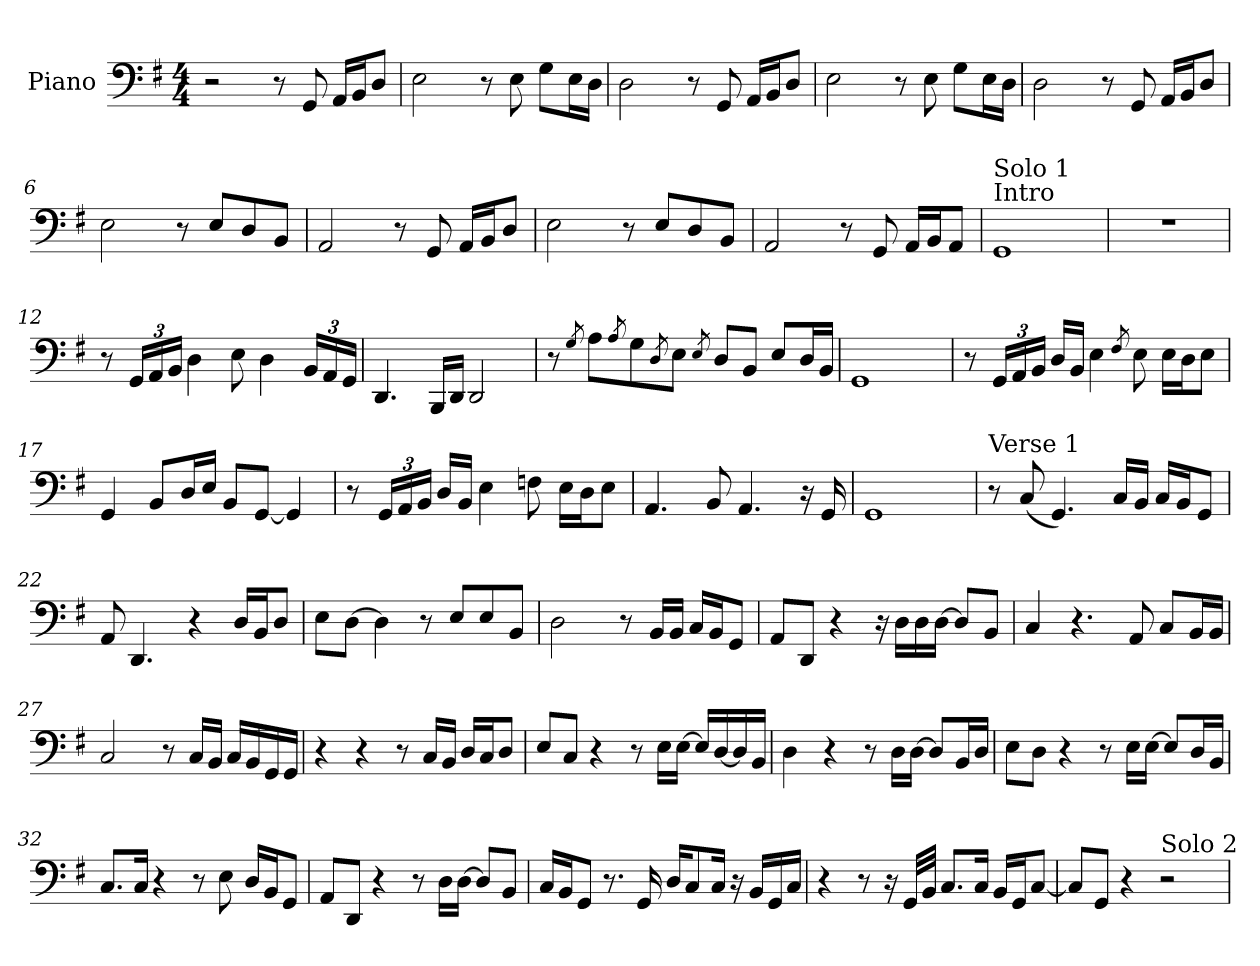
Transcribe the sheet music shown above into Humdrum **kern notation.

**kern
*part1
*staff1
*I"Piano
*I'Pno.
*clefF4
*k[f#]
*M4/4
*MM59
=1
2r
8r
8GG/
16AA/LL
16BB/J
8D/J
=2
2E\
8r
8E\
8G\L
16E\L
16D\JJ
=3
2D\
8r
8GG/
16AA/LL
16BB/J
8D/J
=4
2E\
8r
8E\
8G\L
16E\L
16D\JJ
!!LO:LB:g=z
=5
2D\
8r
8GG/
16AA/LL
16BB/J
8D/J
=6
2E\
8r
8E/L
8D/
8BB/J
=7
2AA/
8r
8GG/
16AA/LL
16BB/J
8D/J
=8
2E\
8r
8E/L
8D/
8BB/J
!!LO:LB:g=z
=9
2AA/
8r
8GG/
16AA/LL
16BB/J
8AA/J
=10
!LO:TX:a:t=Intro
!LO:TX:a:t=Solo 1
1GG
=11
1r
=12
8r
*Xbrackettup
24GG/LL
24AA/
24BB/JJ
4D\
8E\
4D\
24BB/LL
24AA/
24GG/JJ
!!LO:LB:g=z
=13
4.DD/
16BBB/LL
16DD/JJ
2DD/
=14
8r
8qG/
8A\L
8qA/
8G\
8qD/
8E\J
8qE/
8D/L
8BB/J
8E/L
16D/L
16BB/JJ
=15
1GG
=16
8r
24GG/LL
24AA/
24BB/JJ
16D/LL
16BB/JJ
4E\
8qF#/
8E\
16E\LL
16D\J
8E\J
!!LO:LB:g=z
=17
4GG/
8BB/L
16D/L
16E/JJ
8BB/L
[8GG/J
4GG/]
=18
8r
24GG/LL
24AA/
24BB/JJ
16D/LL
16BB/JJ
4E\
8Fn\
16E\LL
16D\J
8E\J
=19
4.AA/
8BB/
4.AA/
16r
16GG/
=20
1GG
=21
!LO:TX:a:t=Verse 1
8r
(8C/
4.GG/)
16C/LL
16BB/JJ
16C/LL
16BB/J
8GG/J
=22
8AA/
4.DD/
4r
16D/LL
16BB/J
8D/J
!!LO:LB:g=z
=23
8E\L
[8D\J
4D\]
8r
8E/L
8E/
8BB/J
=24
2D\
8r
16BB/LL
16BB/JJ
16C/LL
16BB/J
8GG/J
=25
8AA/L
8DD/J
4r
16r
16D\LL
16D\
[16D\JJ
8D/L]
8BB/J
=26
4C/
4.r
8AA/
8C/L
16BB/L
16BB/JJ
=27
2C/
8r
16C/LL
16BB/JJ
16C/LL
16BB/
16GG/
16GG/JJ
=28
4r
4r
8r
16C/LL
16BB/JJ
16D/LL
16C/J
8D/J
!!LO:LB:g=z
=29
8E/L
8C/J
4r
8r
16E\LL
[16E\JJ
16E/LL]
[16D/
16D/]
16BB/JJ
!!LO:LB:g=z
=30
4D\
4r
8r
16D\LL
[16D\JJ
8D/L]
16BB/L
16D/JJ
=31
8E\L
8D\J
4r
8r
16E\LL
[16E\JJ
8E/L]
16D/L
16BB/JJ
=32
8.C/L
16C/Jk
4r
8r
8E\
16D/LL
16BB/J
8GG/J
=33
8AA/L
8DD/J
4r
8r
16D\LL
[16D\JJ
8D/L]
8BB/J
!!LO:LB:g=z
=34
16C/LL
16BB/J
8GG/J
8.r
16GG/
16D/KL
8C/
16C/Jk
16r
16BB/LL
16GG/
16C/JJ
=35
4r
8r
16r
32GG/LLL
32BB/JJJ
8.C/L
16C/Jk
16BB/LL
16GG/J
[8C/J
=36
8C/L]
8GG/J
4r
!LO:TX:a:t=Solo 2
2r
=
*-
